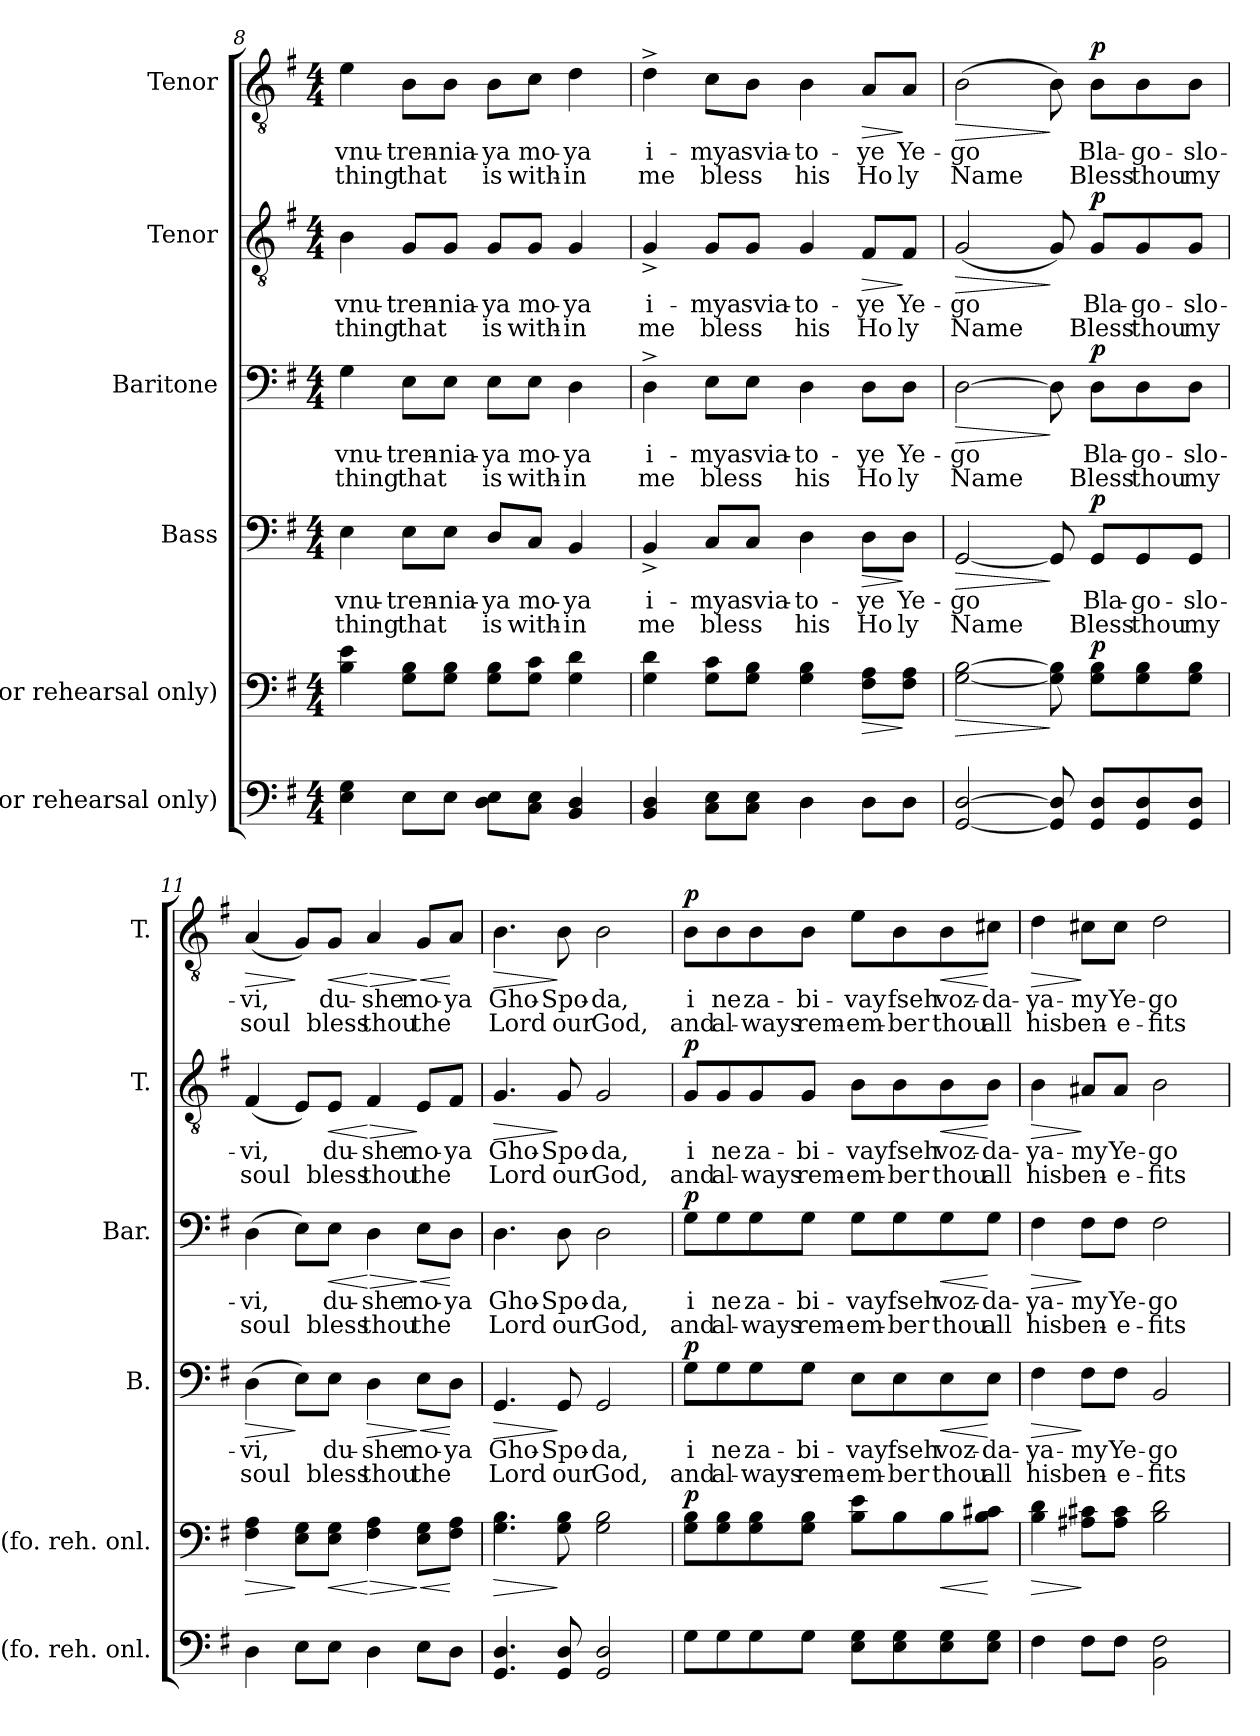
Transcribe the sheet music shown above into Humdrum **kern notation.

**kern	**kern	**dynam	**kern	**text	**text	**dynam	**kern	**text	**text	**dynam	**kern	**text	**text	**dynam	**kern	**text	**text	**dynam
*part6	*part5	*part5	*part4	*part4	*part4	*part4	*part3	*part3	*part3	*part3	*part2	*part2	*part2	*part2	*part1	*part1	*part1	*part1
*staff6	*staff5	*staff5	*staff4	*staff4	*staff4	*staff4	*staff3	*staff3	*staff3	*staff3	*staff2	*staff2	*staff2	*staff2	*staff1	*staff1	*staff1	*staff1
*I"(for rehearsal only)	*I"(for rehearsal only)	*	*I"Bass	*	*	*	*I"Baritone	*	*	*	*I"Tenor	*	*	*	*I"Tenor	*	*	*
*I'(fo. reh. onl.	*I'(fo. reh. onl.	*	*I'B.	*	*	*	*I'Bar.	*	*	*	*I'T.	*	*	*	*I'T.	*	*	*
*clefF4	*clefF4	*	*clefF4	*	*	*	*clefF4	*	*	*	*clefGv2	*	*	*	*clefGv2	*	*	*
*k[f#]	*k[f#]	*	*k[f#]	*	*	*	*k[f#]	*	*	*	*k[f#]	*	*	*	*k[f#]	*	*	*
*M4/4	*M4/4	*	*M4/4	*	*	*	*M4/4	*	*	*	*M4/4	*	*	*	*M4/4	*	*	*
=8	=8	=8	=8	=8	=8	=8	=8	=8	=8	=8	=8	=8	=8	=8	=8	=8	=8	=8
!	!	!	!	!LO:LY:b	!LO:LY:b	!	!	!LO:LY:b	!LO:LY:b	!	!	!LO:LY:b	!LO:LY:b	!	!	!LO:LY:b	!LO:LY:b	!
4E\ 4G\	4B\ 4e\	.	4E\	vnu-	thing	.	4G\	vnu-	thing	.	4B\	vnu-	thing	.	4e\	vnu-	thing	.
!	!	!	!	!LO:LY:b	!LO:LY:b	!	!	!LO:LY:b	!LO:LY:b	!	!	!LO:LY:b	!LO:LY:b	!	!	!LO:LY:b	!LO:LY:b	!
8E\L	8G\ 8B\L	.	8E\L	-tren-	that	.	8E\L	-tren-	that	.	8G/L	-tren-	that	.	8B\L	-tren-	that	.
!	!	!	!	!LO:LY:b	!	!	!	!LO:LY:b	!	!	!	!LO:LY:b	!	!	!	!LO:LY:b	!	!
8E\J	8G\ 8B\J	.	8E\J	-nia-	.	.	8E\J	-nia-	.	.	8G/J	-nia-	.	.	8B\J	-nia-	.	.
!	!	!	!	!LO:LY:b	!LO:LY:b	!	!	!LO:LY:b	!LO:LY:b	!	!	!LO:LY:b	!LO:LY:b	!	!	!LO:LY:b	!LO:LY:b	!
8D\ 8E\L	8G\ 8B\L	.	8D/L	-ya	is	.	8E\L	-ya	is	.	8G/L	-ya	is	.	8B\L	-ya	is	.
!	!	!	!	!LO:LY:b	!LO:LY:b	!	!	!LO:LY:b	!LO:LY:b	!	!	!LO:LY:b	!LO:LY:b	!	!	!LO:LY:b	!LO:LY:b	!
8C\ 8E\J	8G\ 8c\J	.	8C/J	mo-	with-	.	8E\J	mo-	with-	.	8G/J	mo-	with-	.	8c\J	mo-	with-	.
!	!	!	!	!LO:LY:b	!LO:LY:b	!	!	!LO:LY:b	!LO:LY:b	!	!	!LO:LY:b	!LO:LY:b	!	!	!LO:LY:b	!LO:LY:b	!
4BB/ 4D/	4G\ 4d\	.	4BB/	-ya	-in	.	4D\	-ya	-in	.	4G/	-ya	-in	.	4d\	-ya	-in	.
=9	=9	=9	=9	=9	=9	=9	=9	=9	=9	=9	=9	=9	=9	=9	=9	=9	=9	=9
!	!	!	!	!LO:LY:b	!LO:LY:b	!	!	!LO:LY:b	!LO:LY:b	!	!	!LO:LY:b	!LO:LY:b	!	!	!LO:LY:b	!LO:LY:b	!
4BB/ 4D/	4G\ 4d\	.	4BB^/	i-	me	.	4D^\	i-	me	.	4G^/	i-	me	.	4d^\	i-	me	.
!	!	!	!	!LO:LY:b	!LO:LY:b	!	!	!LO:LY:b	!LO:LY:b	!	!	!LO:LY:b	!LO:LY:b	!	!	!LO:LY:b	!LO:LY:b	!
8C\ 8E\L	8G\ 8c\L	.	8C/L	-mya	bless	.	8E\L	-mya	bless	.	8G/L	-mya	bless	.	8c\L	-mya	bless	.
!	!	!	!	!LO:LY:b	!	!	!	!LO:LY:b	!	!	!	!LO:LY:b	!	!	!	!LO:LY:b	!	!
8C\ 8E\J	8G\ 8B\J	.	8C/J	svia-	.	.	8E\J	svia-	.	.	8G/J	svia-	.	.	8B\J	svia-	.	.
!	!	!	!	!LO:LY:b	!LO:LY:b	!	!	!LO:LY:b	!LO:LY:b	!	!	!LO:LY:b	!LO:LY:b	!	!	!LO:LY:b	!LO:LY:b	!
4D\	4G\ 4B\	.	4D\	-to-	his	.	4D\	-to-	his	.	4G/	-to-	his	.	4B\	-to-	his	.
!	!	!LO:HP:b	!	!LO:LY:b	!LO:LY:b	!LO:HP:b	!	!LO:LY:b	!LO:LY:b	!	!	!LO:LY:b	!LO:LY:b	!LO:HP:b	!	!LO:LY:b	!LO:LY:b	!LO:HP:b
8D\L	8F#\ 8A\L	>	8D\L	-ye	Ho	>	8D\L	-ye	Ho	.	8F#/L	-ye	Ho	>	8A/L	-ye	Ho	>
!	!	!	!	!LO:LY:b	!LO:LY:b	!	!	!LO:LY:b	!LO:LY:b	!	!	!LO:LY:b	!LO:LY:b	!	!	!LO:LY:b	!LO:LY:b	!
8D\J	8F#\ 8A\J	]	8D\J	Ye-	ly	]	8D\J	Ye-	ly	.	8F#/J	Ye-	ly	]	8A/J	Ye-	ly	]
=10	=10	=10	=10	=10	=10	=10	=10	=10	=10	=10	=10	=10	=10	=10	=10	=10	=10	=10
!	!	!LO:HP:b	!	!LO:LY:b	!LO:LY:b	!LO:HP:b	!	!LO:LY:b	!LO:LY:b	!LO:HP:b	!	!LO:LY:b	!LO:LY:b	!LO:HP:b	!	!LO:LY:b	!LO:LY:b	!LO:HP:b
[2GG/ [2D/	[2G\ [2B\	>	[2GG/	-go	Name	>	[2D\	-go	Name	>	(2G/	-go	Name	>	(2B\	-go	Name	>
8GG/] 8D/]	8G\] 8B\]	]	8GG/]	.	.	]	8D\]	.	.	]	8G/)	.	.	]	8B\)	.	.	]
!	!	!LO:DY:a	!	!LO:LY:b	!LO:LY:b	!LO:DY:a	!	!LO:LY:b	!LO:LY:b	!LO:DY:a	!	!LO:LY:b	!LO:LY:b	!LO:DY:a	!	!LO:LY:b	!LO:LY:b	!LO:DY:a
8GG/ 8D/L	8G\ 8B\L	p	8GG/L	Bla-	Bless	p	8D\L	Bla-	Bless	p	8G/L	Bla-	Bless	p	8B\L	Bla-	Bless	p
!	!	!	!	!LO:LY:b	!LO:LY:b	!	!	!LO:LY:b	!LO:LY:b	!	!	!LO:LY:b	!LO:LY:b	!	!	!LO:LY:b	!LO:LY:b	!
8GG/ 8D/	8G\ 8B\	.	8GG/	-go-	thou	.	8D\	-go-	thou	.	8G/	-go-	thou	.	8B\	-go-	thou	.
!	!	!	!	!LO:LY:b	!LO:LY:b	!	!	!LO:LY:b	!LO:LY:b	!	!	!LO:LY:b	!LO:LY:b	!	!	!LO:LY:b	!LO:LY:b	!
8GG/ 8D/J	8G\ 8B\J	.	8GG/J	-slo-	my	.	8D\J	-slo-	my	.	8G/J	-slo-	my	.	8B\J	-slo-	my	.
!!LO:PB:g=z
=11	=11	=11	=11	=11	=11	=11	=11	=11	=11	=11	=11	=11	=11	=11	=11	=11	=11	=11
!	!	!LO:HP:b	!	!LO:LY:b	!LO:LY:b	!LO:HP:b	!	!LO:LY:b	!LO:LY:b	!	!	!LO:LY:b	!LO:LY:b	!	!	!LO:LY:b	!LO:LY:b	!LO:HP:b
4D\	4F#\ 4A\	>	(4D\	-vi,	soul	>	(4D\	-vi,	soul	.	(4F#/	-vi,	soul	.	(4A/	-vi,	soul	>
8E\L	8E\ 8G\L	]	8E\L)	.	.	]	8E\L)	.	.	.	8E/L)	.	.	.	8G/L)	.	.	]
!	!	!LO:HP:b	!	!LO:LY:b	!LO:LY:b	!	!	!LO:LY:b	!LO:LY:b	!LO:HP:b	!	!LO:LY:b	!LO:LY:b	!LO:HP:b	!	!LO:LY:b	!LO:LY:b	!LO:HP:b
8E\J	8E\ 8G\J	<	8E\J	du-	bless	.	8E\J	du-	bless	<	8E/J	du-	bless	<	8G/J	du-	bless	<
!	!	!LO:HP:n=1:b	!	!LO:LY:b	!LO:LY:b	!LO:HP:b	!	!LO:LY:b	!LO:LY:b	!LO:HP:n=1:b	!	!LO:LY:b	!LO:LY:b	!LO:HP:n=1:b	!	!LO:LY:b	!LO:LY:b	!LO:HP:n=1:b
4D\	4F#\ 4A\	[ >	4D\	-she	thou	>	4D\	-she	thou	[ >	4F#/	-she	thou	[ >	4A/	-she	thou	[ >
!	!	!LO:HP:n=1:b	!	!LO:LY:b	!LO:LY:b	!LO:HP:n=1:b	!	!LO:LY:b	!LO:LY:b	!LO:HP:n=1:b	!	!LO:LY:b	!LO:LY:b	!	!	!LO:LY:b	!LO:LY:b	!LO:HP:n=1:b
8E\L	8E\ 8G\L	] <	8E\L	mo-	the	] <	8E\L	mo-	the	] <	8E/L	mo-	the	]	8G/L	mo-	the	] <
!	!	!	!	!LO:LY:b	!	!	!	!LO:LY:b	!	!	!	!LO:LY:b	!	!	!	!LO:LY:b	!	!
8D\J	8F#\ 8A\J	[	8D\J	-ya	.	[	8D\J	-ya	.	[	8F#/J	-ya	.	.	8A/J	-ya	.	[
=12	=12	=12	=12	=12	=12	=12	=12	=12	=12	=12	=12	=12	=12	=12	=12	=12	=12	=12
!	!	!LO:HP:b	!	!LO:LY:b	!LO:LY:b	!LO:HP:b	!	!LO:LY:b	!LO:LY:b	!	!	!LO:LY:b	!LO:LY:b	!LO:HP:b	!	!LO:LY:b	!LO:LY:b	!LO:HP:b
4.GG/ 4.D/	4.G\ 4.B\	>	4.GG/	Gho-	Lord	>	4.D\	Gho-	Lord	.	4.G/	Gho-	Lord	>	4.B\	Gho-	Lord	>
!	!	!	!	!LO:LY:b	!LO:LY:b	!	!	!LO:LY:b	!LO:LY:b	!	!	!LO:LY:b	!LO:LY:b	!	!	!LO:LY:b	!LO:LY:b	!
8GG/ 8D/	8G\ 8B\	]	8GG/	-Spo-	our	]	8D\	-Spo-	our	.	8G/	-Spo-	our	]	8B\	-Spo-	our	]
!	!	!	!	!LO:LY:b	!LO:LY:b	!	!	!LO:LY:b	!LO:LY:b	!	!	!LO:LY:b	!LO:LY:b	!	!	!LO:LY:b	!LO:LY:b	!
2GG/ 2D/	2G\ 2B\	.	2GG/	-da,	God,	.	2D\	-da,	God,	.	2G/	-da,	God,	.	2B\	-da,	God,	.
=13	=13	=13	=13	=13	=13	=13	=13	=13	=13	=13	=13	=13	=13	=13	=13	=13	=13	=13
!	!	!LO:DY:a	!	!LO:LY:b	!LO:LY:b	!LO:DY:a	!	!LO:LY:b	!LO:LY:b	!LO:DY:a	!	!LO:LY:b	!LO:LY:b	!LO:DY:a	!	!LO:LY:b	!LO:LY:b	!LO:DY:a
8G\L	8G\ 8B\L	p	8G\L	i	and	p	8G\L	i	and	p	8G/L	i	and	p	8B\L	i	and	p
!	!	!	!	!LO:LY:b	!LO:LY:b	!	!	!LO:LY:b	!LO:LY:b	!	!	!LO:LY:b	!LO:LY:b	!	!	!LO:LY:b	!LO:LY:b	!
8G\	8G\ 8B\	.	8G\	ne	al-	.	8G\	ne	al-	.	8G/	ne	al-	.	8B\	ne	al-	.
!	!	!	!	!LO:LY:b	!LO:LY:b	!	!	!LO:LY:b	!LO:LY:b	!	!	!LO:LY:b	!LO:LY:b	!	!	!LO:LY:b	!LO:LY:b	!
8G\	8G\ 8B\	.	8G\	za-	-ways	.	8G\	za-	-ways	.	8G/	za-	-ways	.	8B\	za-	-ways	.
!	!	!	!	!LO:LY:b	!LO:LY:b	!	!	!LO:LY:b	!LO:LY:b	!	!	!LO:LY:b	!LO:LY:b	!	!	!LO:LY:b	!LO:LY:b	!
8G\J	8G\ 8B\J	.	8G\J	-bi-	rem-	.	8G\J	-bi-	rem-	.	8G/J	-bi-	rem-	.	8B\J	-bi-	rem-	.
!	!	!	!	!LO:LY:b	!LO:LY:b	!	!	!LO:LY:b	!LO:LY:b	!	!	!LO:LY:b	!LO:LY:b	!	!	!LO:LY:b	!LO:LY:b	!
8E\ 8G\L	8B\ 8e\L	.	8E\L	-vay	-em-	.	8G\L	-vay	-em-	.	8B\L	-vay	-em-	.	8e\L	-vay	-em-	.
!	!	!	!	!LO:LY:b	!LO:LY:b	!	!	!LO:LY:b	!LO:LY:b	!	!	!LO:LY:b	!LO:LY:b	!	!	!LO:LY:b	!LO:LY:b	!
8E\ 8G\	8B\	.	8E\	fseh	-ber	.	8G\	fseh	-ber	.	8B\	fseh	-ber	.	8B\	fseh	-ber	.
!	!	!LO:HP:b	!	!LO:LY:b	!LO:LY:b	!LO:HP:b	!	!LO:LY:b	!LO:LY:b	!LO:HP:b	!	!LO:LY:b	!LO:LY:b	!LO:HP:b	!	!LO:LY:b	!LO:LY:b	!LO:HP:b
8E\ 8G\	8B\	<	8E\	voz-	thou	<	8G\	voz-	thou	<	8B\	voz-	thou	<	8B\	voz-	thou	<
!	!	!	!	!LO:LY:b	!LO:LY:b	!	!	!LO:LY:b	!LO:LY:b	!	!	!LO:LY:b	!LO:LY:b	!	!	!LO:LY:b	!LO:LY:b	!
8E\ 8G\J	8B\ 8c#X\J	[	8E\J	-da-	all	[	8G\J	-da-	all	[	8B\J	-da-	all	[	8c#X\J	-da-	all	[
=14	=14	=14	=14	=14	=14	=14	=14	=14	=14	=14	=14	=14	=14	=14	=14	=14	=14	=14
!	!	!LO:HP:b	!	!LO:LY:b	!LO:LY:b	!LO:HP:b	!	!LO:LY:b	!LO:LY:b	!LO:HP:b	!	!LO:LY:b	!LO:LY:b	!LO:HP:b	!	!LO:LY:b	!LO:LY:b	!LO:HP:b
4F#\	4B\ 4d\	>	4F#\	-ya-	his	>	4F#\	-ya-	his	>	4B\	-ya-	his	>	4d\	-ya-	his	>
!	!	!	!	!LO:LY:b	!LO:LY:b	!	!	!LO:LY:b	!LO:LY:b	!	!	!LO:LY:b	!LO:LY:b	!	!	!LO:LY:b	!LO:LY:b	!
8F#\L	8A#X\ 8c#X\L	]	8F#\L	-my	ben-	]	8F#\L	-my	ben-	]	8A#X/L	-my	ben-	]	8c#X\L	-my	ben-	]
!	!	!	!	!LO:LY:b	!LO:LY:b	!	!	!LO:LY:b	!LO:LY:b	!	!	!LO:LY:b	!LO:LY:b	!	!	!LO:LY:b	!LO:LY:b	!
8F#\J	8A#\ 8c#\J	.	8F#\J	Ye-	-e-	.	8F#\J	Ye-	-e-	.	8A#/J	Ye-	-e-	.	8c#\J	Ye-	-e-	.
!	!	!	!	!LO:LY:b	!LO:LY:b	!	!	!LO:LY:b	!LO:LY:b	!	!	!LO:LY:b	!LO:LY:b	!	!	!LO:LY:b	!LO:LY:b	!
2BB\ 2F#\	2B\ 2d\	.	2BB/	-go	-fits	.	2F#\	-go	-fits	.	2B\	-go	-fits	.	2d\	-go	-fits	.
=	=	=	=	=	=	=	=	=	=	=	=	=	=	=	=	=	=	=
*-	*-	*-	*-	*-	*-	*-	*-	*-	*-	*-	*-	*-	*-	*-	*-	*-	*-	*-
